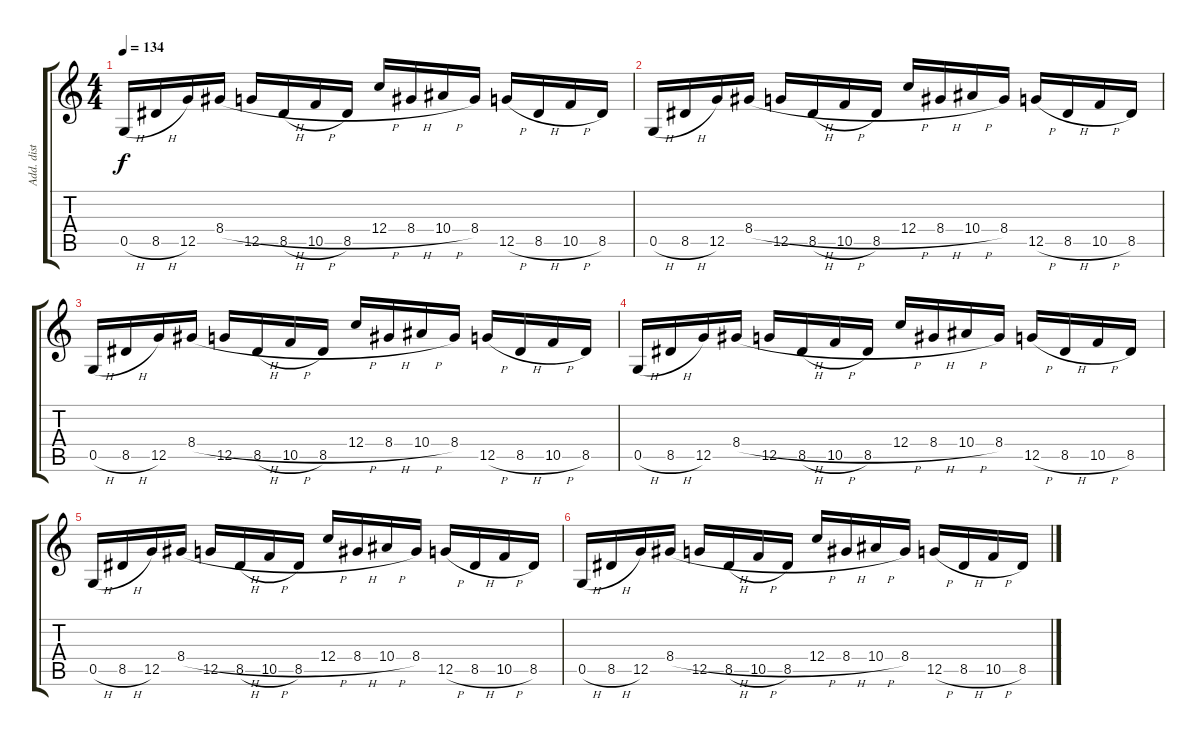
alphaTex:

\track ("Add. dist guitar" "Add. dist ") {instrument overdrivenguitar}
\staff {score tabs}
\tuning (D4 A3 F3 C3 G2 C2) {hide}
\ts (4 4)
\tempo 134
\clef g2
\ks c
0.5{h}.16{dy f} 8.5{h}.16 12.5.16 8.4{h}.16 12.5.16 8.5{h}.16 10.5{h}.16 8.5.16 12.4{h}.16 8.4{h}.16 10.4{h}.16 8.4.16 12.5{h}.16 8.5{h}.16 10.5{h}.16 8.5.16 |
0.5{h}.16 8.5{h}.16 12.5.16 8.4{h}.16 12.5.16 8.5{h}.16 10.5{h}.16 8.5.16 12.4{h}.16 8.4{h}.16 10.4{h}.16 8.4.16 12.5{h}.16 8.5{h}.16 10.5{h}.16 8.5.16 |
0.5{h}.16 8.5{h}.16 12.5.16 8.4{h}.16 12.5.16 8.5{h}.16 10.5{h}.16 8.5.16 12.4{h}.16 8.4{h}.16 10.4{h}.16 8.4.16 12.5{h}.16 8.5{h}.16 10.5{h}.16 8.5.16 |
0.5{h}.16 8.5{h}.16 12.5.16 8.4{h}.16 12.5.16 8.5{h}.16 10.5{h}.16 8.5.16 12.4{h}.16 8.4{h}.16 10.4{h}.16 8.4.16 12.5{h}.16 8.5{h}.16 10.5{h}.16 8.5.16 |
0.5{h}.16 8.5{h}.16 12.5.16 8.4{h}.16 12.5.16 8.5{h}.16 10.5{h}.16 8.5.16 12.4{h}.16 8.4{h}.16 10.4{h}.16 8.4.16 12.5{h}.16 8.5{h}.16 10.5{h}.16 8.5.16 |
0.5{h}.16 8.5{h}.16 12.5.16 8.4{h}.16 12.5.16 8.5{h}.16 10.5{h}.16 8.5.16 12.4{h}.16 8.4{h}.16 10.4{h}.16 8.4.16 12.5{h}.16 8.5{h}.16 10.5{h}.16 8.5.16
